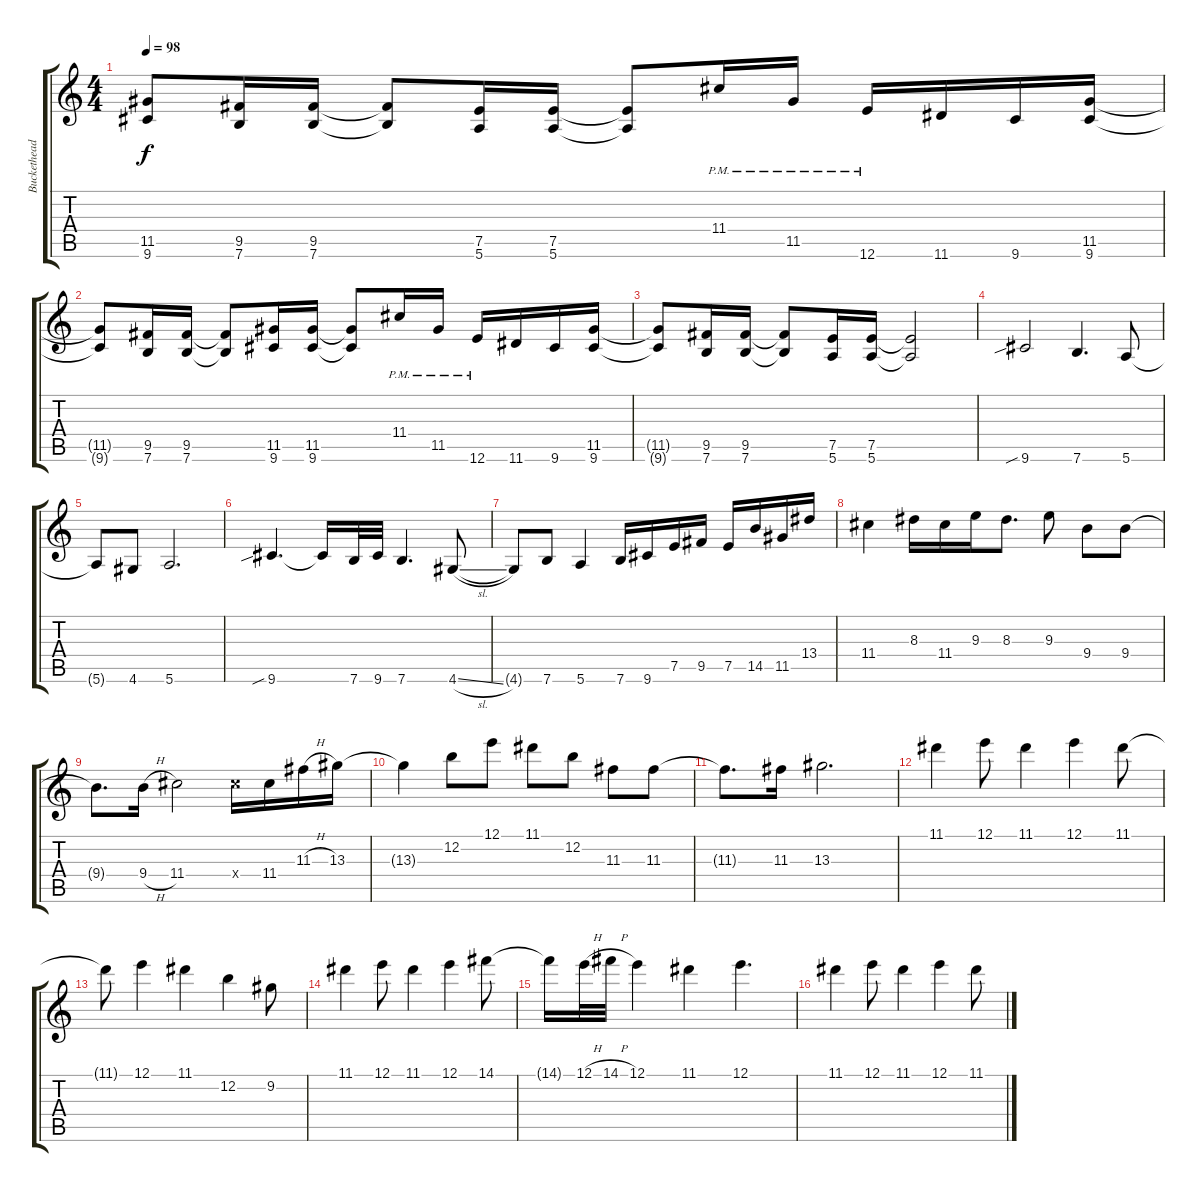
\track ("Buckethead" "Buckethead") {instrument distortionguitar}
\staff {score tabs}
\tuning (E4 B3 G3 D3 A2 E2) {hide}
\ts (4 4)
\tempo 98
\clef g2
\ks c
(11.5{t} 9.6{t}).8{dy f} (9.5 7.6).16 (9.5 7.6).16 (9.5{t} 7.6{t}).8 (7.5 5.6).16 (7.5 5.6).16 (7.5{t} 5.6{t}).8 11.4{pm}.16 11.5{pm}.16 12.6{pm}.16 11.6.16 9.6.16 (11.5 9.6).16 |
(11.5{t} 9.6{t}).8 (9.5 7.6).16 (9.5 7.6).16 (9.5{t} 7.6{t}).8 (11.5 9.6).16 (11.5 9.6).16 (11.5{t} 9.6{t}).8 11.4{pm}.16 11.5{pm}.16 12.6{pm}.16 11.6.16 9.6.16 (11.5 9.6).16 |
(11.5{t} 9.6{t}).8 (9.5 7.6).16 (9.5 7.6).16 (9.5{t} 7.6{t}).8 (7.5 5.6).16 (7.5 5.6).16 (7.5{t} 5.6{t}).2 |
9.6{sib}.2 7.6.4{d} 5.6.8 |
5.6{t}.8 4.6.8 5.6.2{d} |
9.6{sib}.4{d} 9.6{t}.16 7.6.32 9.6.32 7.6.4{d} 4.6{sl}.8 |
4.6{t}.8 7.6.8 5.6.4 7.6.16 9.6.16 7.5.16 9.5.16 7.5.16 14.5.16 11.5.16 13.4.16 |
11.4.4 8.3.16 11.4.16 9.3.16 8.3.8{d} 9.3.8 9.4.8 9.4.8 |
9.4{t}.8{d} 9.4{h}.16 11.4.2 11.4{x}.16 11.4.16 11.3{h}.16 13.3.16 |
13.3{t}.4 12.2.8 12.1.8 11.1.8 12.2.8 11.3.8 11.3.8 |
11.3{t}.8{d} 11.3.16 13.3.2{d} |
11.1.4 12.1.8 11.1.4 12.1.4 11.1.8 |
11.1{t}.8 12.1.4 11.1.4 12.2.4 9.2.8 |
11.1.4 12.1.8 11.1.4 12.1.4 14.1.8 |
14.1{t}.16 12.1{h}.32 14.1{h}.32 12.1.4 11.1.4 12.1.4{d} |
11.1.4 12.1.8 11.1.4 12.1.4 11.1.8
